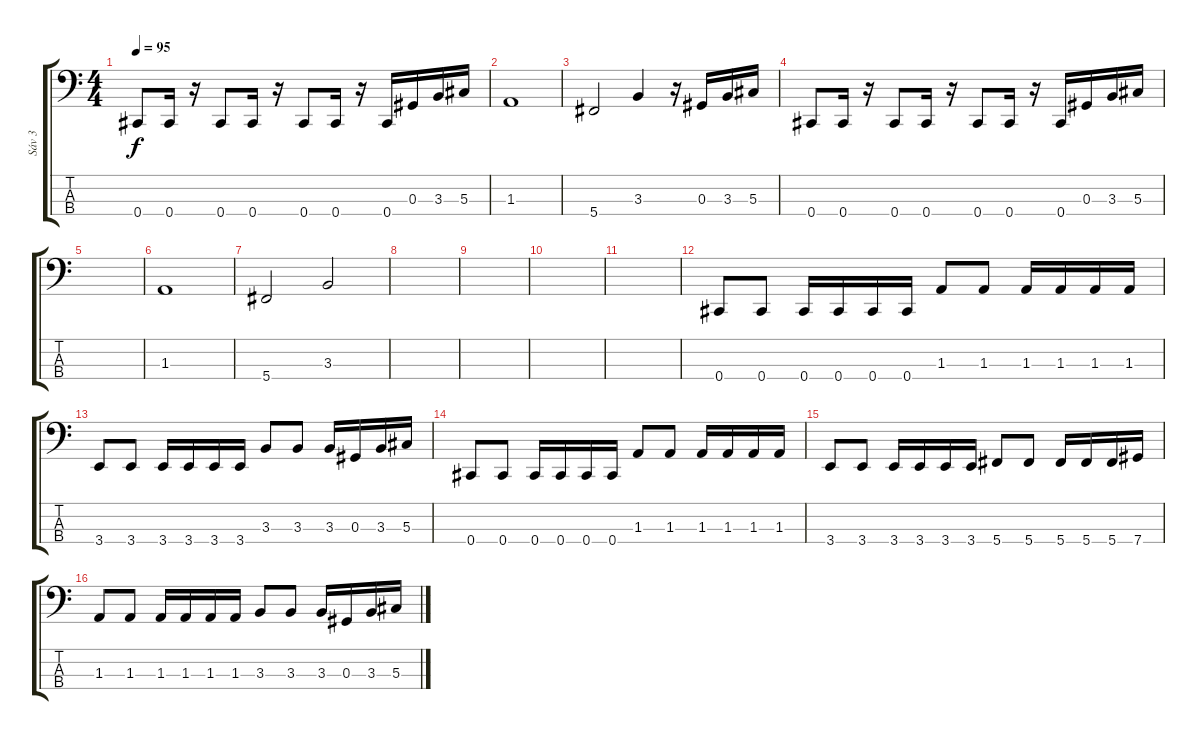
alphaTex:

\track ("Sáv 3" "Sáv 3") {instrument electricbasspick}
\staff {score tabs}
\tuning (Gb2 Db2 Ab1 Db1) {hide}
\ts (4 4)
\tempo 95
\clef f4
\ks c
0.4.8{dy f} 0.4.16 r.16 0.4.8 0.4.16 r.16 0.4.8 0.4.16 r.16 0.4.16 0.3.16 3.3.16 5.3.16 |
1.3.1 |
5.4.2 3.3.4 r.16 0.3.16 3.3.16 5.3.16 |
0.4.8 0.4.16 r.16 0.4.8 0.4.16 r.16 0.4.8 0.4.16 r.16 0.4.16 0.3.16 3.3.16 5.3.16 |
|
1.3.1 |
5.4.2 3.3.2 |
|
|
|
|
0.4.8 0.4.8 0.4.16 0.4.16 0.4.16 0.4.16 1.3.8 1.3.8 1.3.16 1.3.16 1.3.16 1.3.16 |
3.4.8 3.4.8 3.4.16 3.4.16 3.4.16 3.4.16 3.3.8 3.3.8 3.3.16 0.3.16 3.3.16 5.3.16 |
0.4.8 0.4.8 0.4.16 0.4.16 0.4.16 0.4.16 1.3.8 1.3.8 1.3.16 1.3.16 1.3.16 1.3.16 |
3.4.8 3.4.8 3.4.16 3.4.16 3.4.16 3.4.16 5.4.8 5.4.8 5.4.16 5.4.16 5.4.16 7.4.16 |
1.3.8 1.3.8 1.3.16 1.3.16 1.3.16 1.3.16 3.3.8 3.3.8 3.3.16 0.3.16 3.3.16 5.3.16
